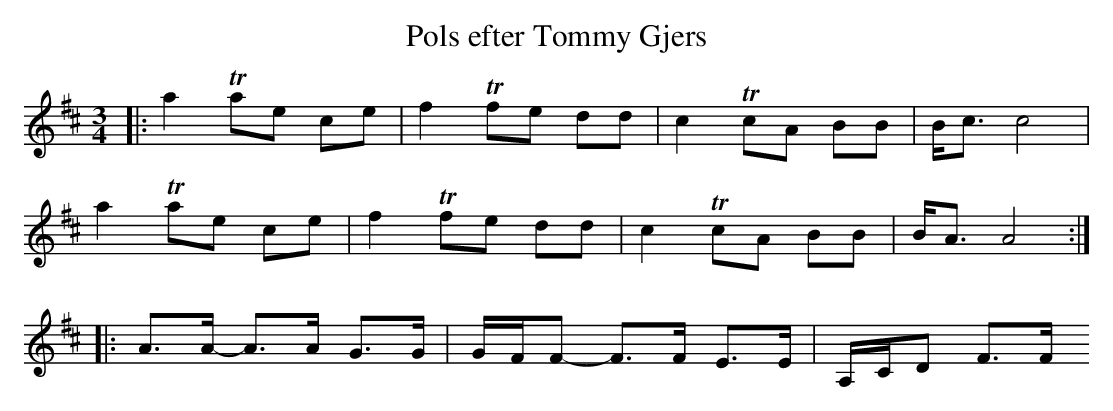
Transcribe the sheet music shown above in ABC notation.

X:1
T:Pols efter Tommy Gjers
M:3/4
L:1/8
K:D
|: a2 +trill+ae ce | f2 +trill+fe dd | c2 +trill+cA BB | B<c c4 |
a2 +trill+ae ce | f2 +trill+fe dd | c2 +trill+cA BB | B<A A4 :|
|: A>A -A>A G>G | G/F/F -  F>F E>E | A,/C/D - F>F
